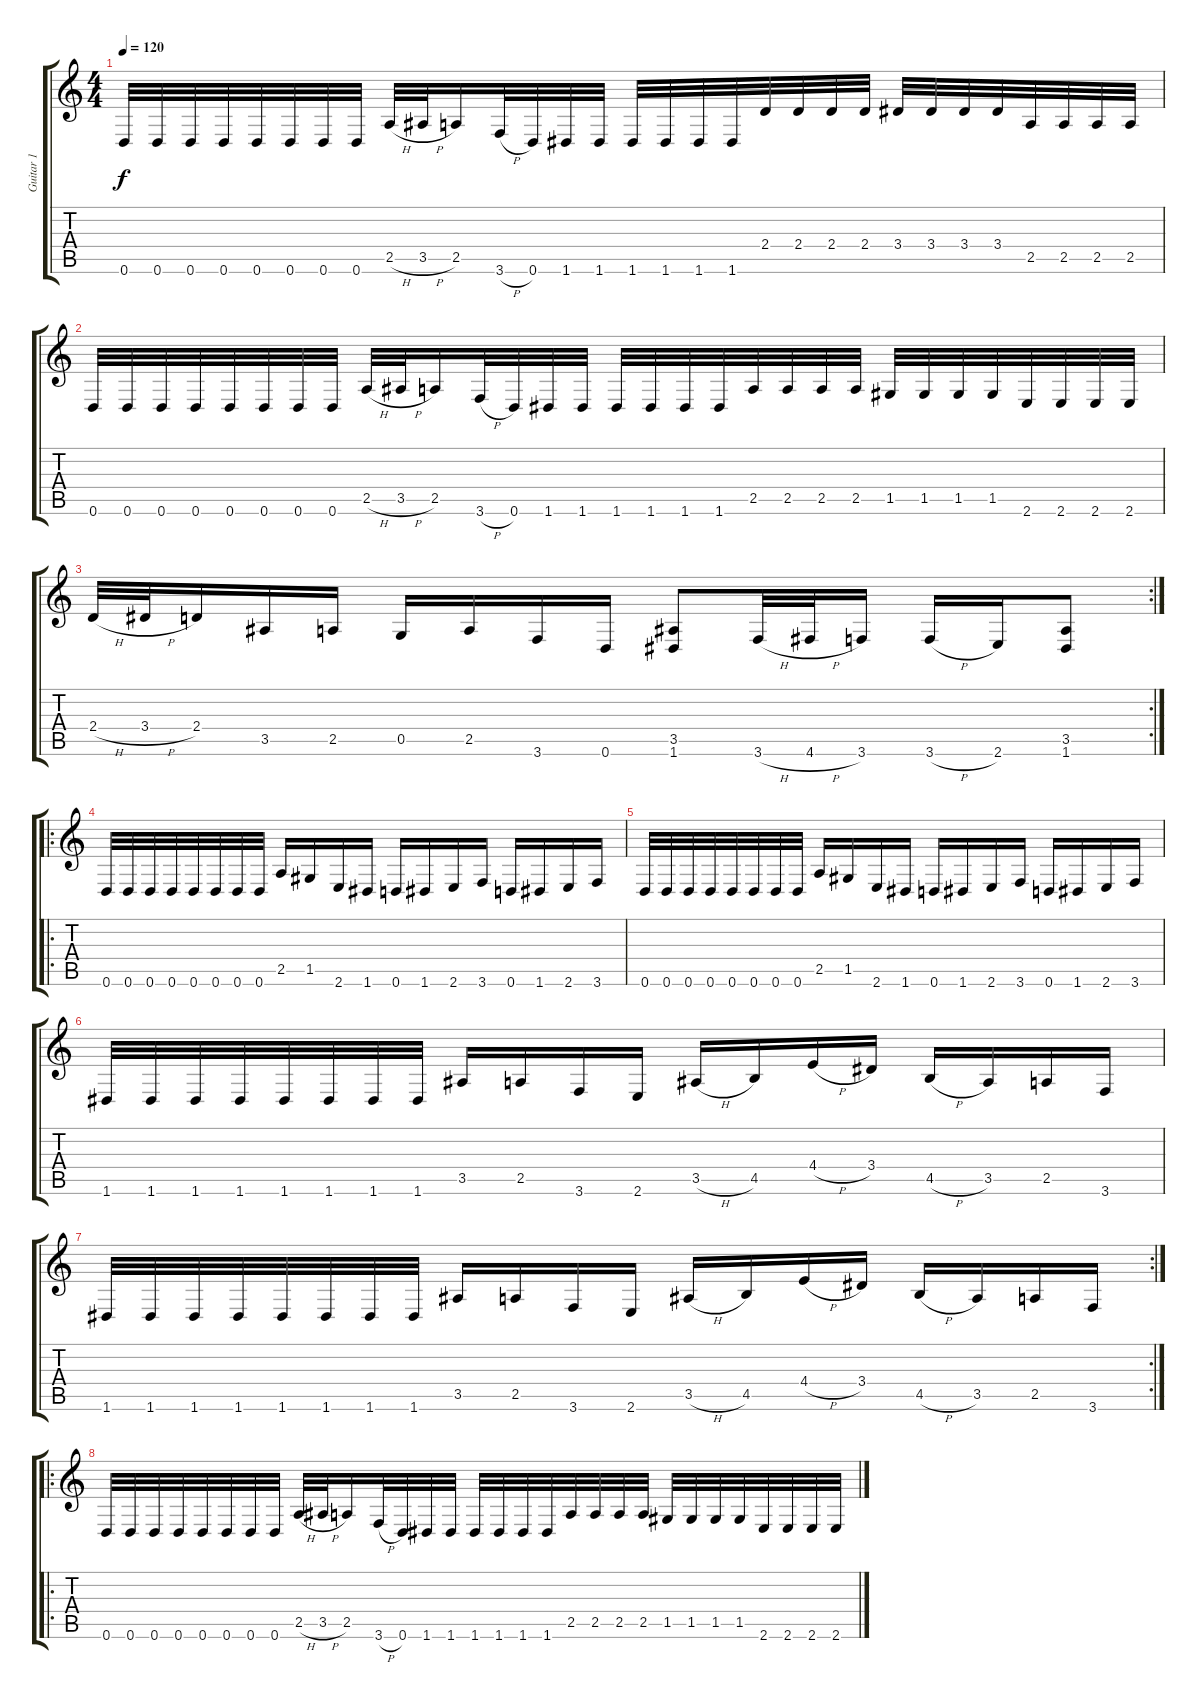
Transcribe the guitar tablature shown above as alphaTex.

\track ("Guitar 1" "Guitar 1") {instrument distortionguitar}
\staff {score tabs}
\tuning (D4 A3 F3 C3 G2 D2) {hide}
\ts (4 4)
\tempo 120
\clef g2
\ks c
0.6.32{dy f} 0.6.32 0.6.32 0.6.32 0.6.32 0.6.32 0.6.32 0.6.32 2.5{h}.32 3.5{h}.32 2.5.16 3.6{h}.32 0.6.32 1.6.32 1.6.32 1.6.32 1.6.32 1.6.32 1.6.32 2.4.32 2.4.32 2.4.32 2.4.32 3.4.32 3.4.32 3.4.32 3.4.32 2.5.32 2.5.32 2.5.32 2.5.32 |
0.6.32 0.6.32 0.6.32 0.6.32 0.6.32 0.6.32 0.6.32 0.6.32 2.5{h}.32 3.5{h}.32 2.5.16 3.6{h}.32 0.6.32 1.6.32 1.6.32 1.6.32 1.6.32 1.6.32 1.6.32 2.5.32 2.5.32 2.5.32 2.5.32 1.5.32 1.5.32 1.5.32 1.5.32 2.6.32 2.6.32 2.6.32 2.6.32 |
\rc 2
2.4{h}.32 3.4{h}.32 2.4.16 3.5.16 2.5.16 0.5.16 2.5.16 3.6.16 0.6.16 (3.5 1.6).8 3.6{h}.32 4.6{h}.32 3.6.16 3.6{h}.16 2.6.16 (3.5 1.6).8 |
\ro
0.6.32 0.6.32 0.6.32 0.6.32 0.6.32 0.6.32 0.6.32 0.6.32 2.5.16 1.5.16 2.6.16 1.6.16 0.6.16 1.6.16 2.6.16 3.6.16 0.6.16 1.6.16 2.6.16 3.6.16 |
0.6.32 0.6.32 0.6.32 0.6.32 0.6.32 0.6.32 0.6.32 0.6.32 2.5.16 1.5.16 2.6.16 1.6.16 0.6.16 1.6.16 2.6.16 3.6.16 0.6.16 1.6.16 2.6.16 3.6.16 |
1.6.32 1.6.32 1.6.32 1.6.32 1.6.32 1.6.32 1.6.32 1.6.32 3.5.16 2.5.16 3.6.16 2.6.16 3.5{h}.16 4.5.16 4.4{h}.16 3.4.16 4.5{h}.16 3.5.16 2.5.16 3.6.16 |
\rc 2
1.6.32 1.6.32 1.6.32 1.6.32 1.6.32 1.6.32 1.6.32 1.6.32 3.5.16 2.5.16 3.6.16 2.6.16 3.5{h}.16 4.5.16 4.4{h}.16 3.4.16 4.5{h}.16 3.5.16 2.5.16 3.6.16 |
\ro
0.6.32 0.6.32 0.6.32 0.6.32 0.6.32 0.6.32 0.6.32 0.6.32 2.5{h}.32 3.5{h}.32 2.5.16 3.6{h}.32 0.6.32 1.6.32 1.6.32 1.6.32 1.6.32 1.6.32 1.6.32 2.5.32 2.5.32 2.5.32 2.5.32 1.5.32 1.5.32 1.5.32 1.5.32 2.6.32 2.6.32 2.6.32 2.6.32
